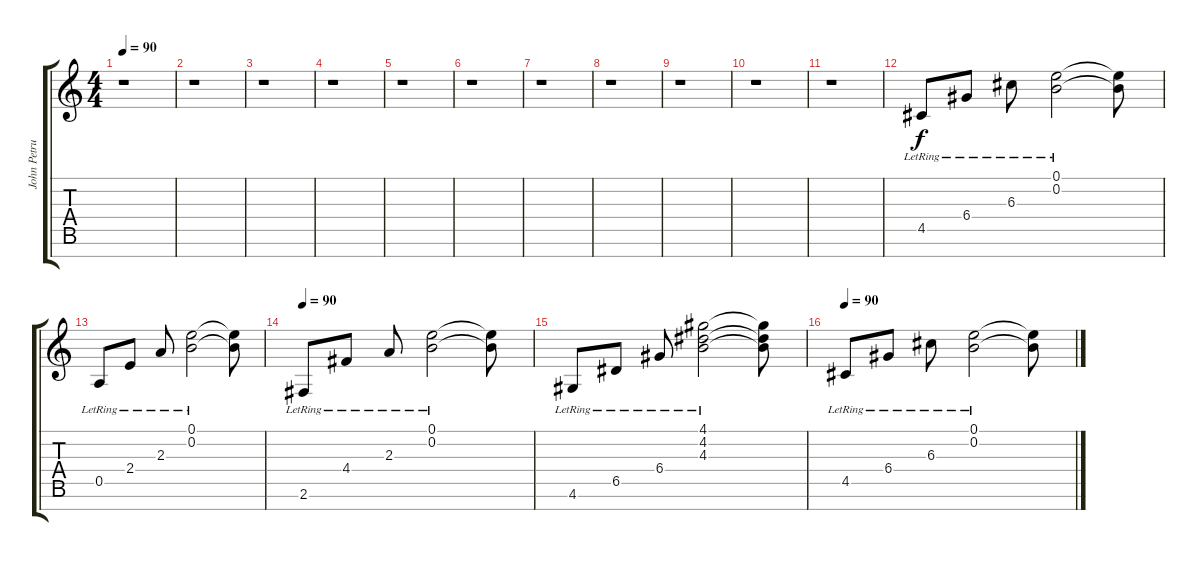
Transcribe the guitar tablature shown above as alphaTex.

\track ("John Petrucci" "John Petru") {instrument acousticguitarsteel}
\staff {score tabs}
\tuning (E4 B3 G3 D3 A2 E2 B1) {hide}
\ts (4 4)
\tempo 90
\clef g2
\ks c
r.1{dy f} |
r.1 |
r.1 |
r.1 |
r.1 |
r.1 |
r.1 |
r.1 |
r.1 |
r.1 |
r.1 |
4.5{lr}.8{instrument acousticguitarsteel} 6.4{lr}.8 6.3{lr}.8 (0.1{lr} 0.2{lr}).2 (0.1{t} 0.2{t}).8 |
0.5{lr}.8 2.4{lr}.8 2.3{lr}.8 (0.1{lr} 0.2{lr}).2 (0.1{t} 0.2{t}).8 |
\tempo 90
2.6{lr}.8{instrument acousticguitarsteel} 4.4{lr}.8 2.3{lr}.8 (0.1{lr} 0.2{lr}).2 (0.1{t} 0.2{t}).8 |
4.6{lr}.8 6.5{lr}.8 6.4{lr}.8 (4.1{lr} 4.2{lr} 4.3{lr}).2 (4.1{t} 4.2{t} 4.3{t}).8 |
\tempo 90
4.5{lr}.8{instrument acousticguitarsteel} 6.4{lr}.8 6.3{lr}.8 (0.1{lr} 0.2{lr}).2 (0.1{t} 0.2{t}).8
